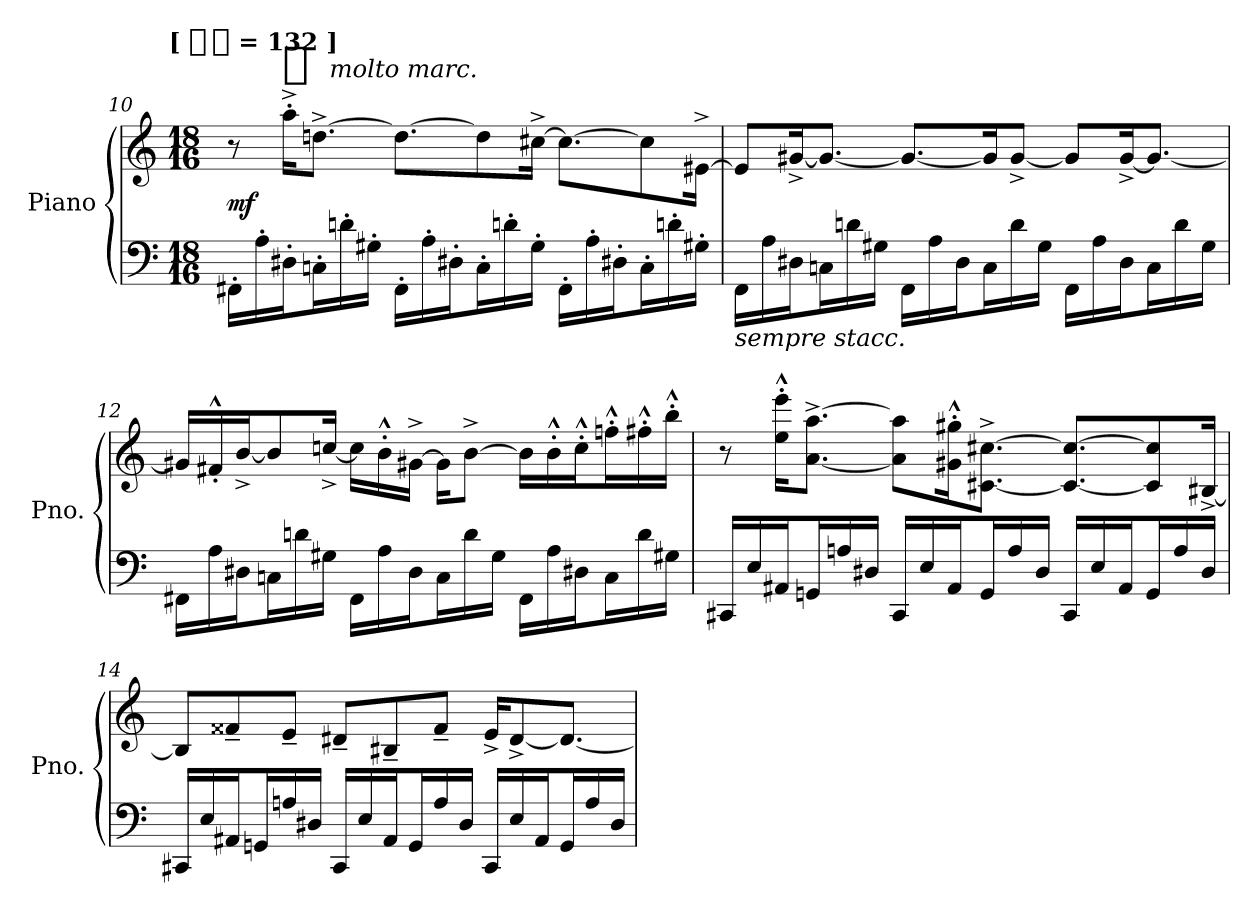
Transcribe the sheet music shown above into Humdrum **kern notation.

**kern	**kern	**dynam
*part1	*part1	*part1
*staff2	*staff1	*staff1/2
*I"Piano	*	*
*I'Pno.	*	*
*clefF4	*clefG2	*
*k[]	*k[]	*
*C:	*C:	*
!!LO:TX:omd:t=[ [8th-dot] = 132 ]
*M18/16	*M18/16	*
*MM132	*MM132	*
=10	=10	=10
16FF#X'LL	8r	mf
16A'	.	.
!	!	!LO:DY:a:t=%s molto marc.
16D#X'J	16aa'^KL	f
16Cn'L	[8.ddn^J	.
16dn'	.	.
16G#X'JJ	.	.
16FF#'LL	8.ddL_	.
16A'	.	.
16D#X'J	.	.
16C'L	8dd]	.
16dn'	.	.
16G#'JJ	[16cc#X^Jk	.
16FF#'LL	8.cc#\L_	.
16A'	.	.
16D#X'J	.	.
16C'L	8cc#]	.
16dn'	.	.
16G#X'JJ	[16e#X^Jk	.
=11	=11	=11
!LO:TX:b:i:t=sempre stacc.	!	!
16FFLL	8e#L]	.
16A	.	.
16D#XJ	[16g#X^K	.
16CnL	8.g#J_	.
16dn	.	.
16G#XJJ	.	.
16FFLL	8.g#L_	.
16A	.	.
16D#J	.	.
16CL	16g#K]	.
16d	[8g#^J	.
16G#JJ	.	.
16FFLL	8g#L]	.
16A	.	.
16D#J	[16g#^K	.
16CL	8.g#J_	.
16d	.	.
16G#JJ	.	.
=12	=12	=12
16FF#XLL	16g#XLL]	.
16A	16f#X'^^	.
16D#XJ	[16b^J	.
16CnL	8b]	.
16dn	.	.
16G#XJJ	[16ccn^Jk	.
16FF#LL	16cc\LL]	.
16A	16b'^^\	.
16D#J	[16g#X^\JJ	.
16CL	16g#\KL]	.
16d	[8b^\J	.
16G#JJ	.	.
16FF#LL	16bLL]	.
16A	16b'^^	.
16D#XJ	16cc'^^J	.
16CL	16ffn'^^L	.
16d	16ff#X'^^	.
16G#XJJ	16bb'^^JJ	.
=13	=13	=13
16CC#XLL	8r	.
16E	.	.
16AA#XJ	16ee'^^ 16eee'^^KL	.
16GGnL	[8.a^ [8.aa^J	.
16An	.	.
16D#XJJ	.	.
16CC#LL	8a] 8aa]L	.
16E	.	.
16AA#J	16g#X'^^ 16gg#X'^^K	.
16GGL	[8.c#X^ [8.cc#X^J	.
16A	.	.
16D#JJ	.	.
16CC#LL	8.c#_ 8.cc#_L	.
16E	.	.
16AA#J	.	.
16GGL	8c#] 8cc#]	.
16A	.	.
16D#JJ	[16B#X^Jk	.
=14	=14	=14
16CC#XLL	8B#L]	.
16E	.	.
16AA#XJ	8f##X~	.
16GGnL	.	.
16An	8e~J	.
16D#XJJ	.	.
16CC#LL	8d#X~L	.
16E	.	.
16AA#J	8B#X~	.
16GGL	.	.
16A	8f##~J	.
16D#JJ	.	.
16CC#LL	16e^KL	.
16E	[8d#^	.
16AA#J	.	.
16GGL	8.d#J_	.
16A	.	.
16D#JJ	.	.
=	=	=
*-	*-	*-
